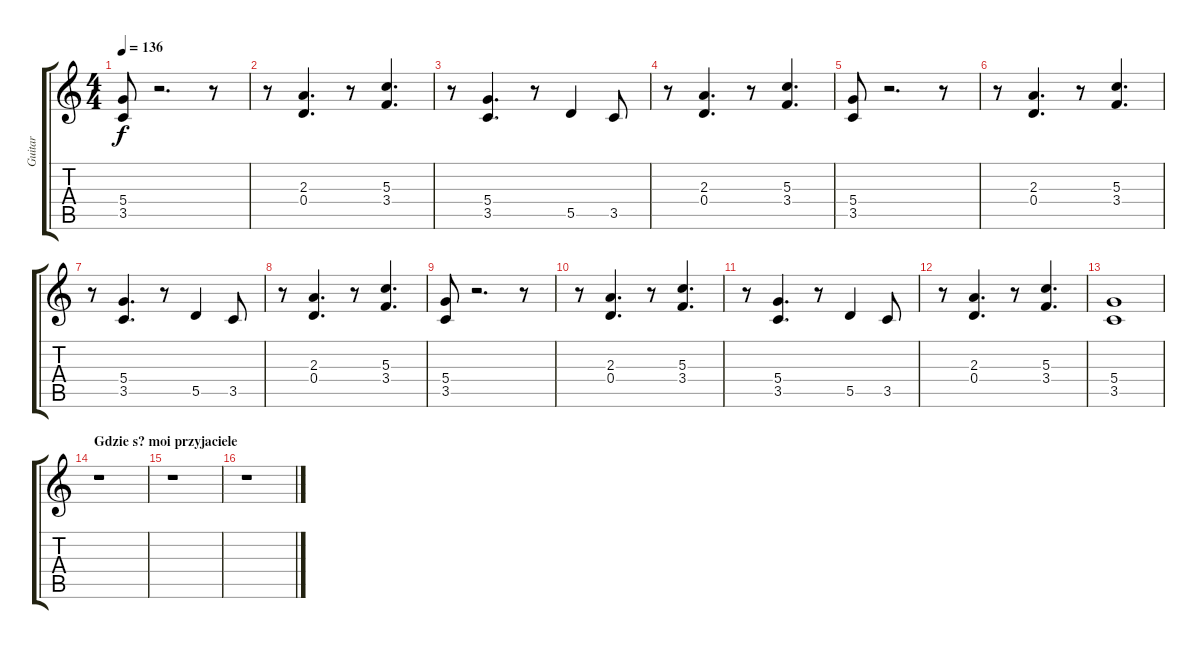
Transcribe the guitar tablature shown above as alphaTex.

\track ("Guitar" "Guitar") {instrument distortionguitar}
\staff {score tabs}
\tuning (E4 B3 G3 D3 A2 E2) {hide}
\ts (4 4)
\tempo 136
\clef g2
\ks c
(5.4 3.5).8{dy f} r.2{d} r.8 |
r.8 (2.3 0.4).4{d} r.8 (5.3 3.4).4{d} |
r.8 (5.4 3.5).4{d} r.8 5.5.4 3.5.8 |
r.8 (2.3 0.4).4{d} r.8 (5.3 3.4).4{d} |
(5.4 3.5).8 r.2{d} r.8 |
r.8 (2.3 0.4).4{d} r.8 (5.3 3.4).4{d} |
r.8 (5.4 3.5).4{d} r.8 5.5.4 3.5.8 |
r.8 (2.3 0.4).4{d} r.8 (5.3 3.4).4{d} |
(5.4 3.5).8 r.2{d} r.8 |
r.8 (2.3 0.4).4{d} r.8 (5.3 3.4).4{d} |
r.8 (5.4 3.5).4{d} r.8 5.5.4 3.5.8 |
r.8 (2.3 0.4).4{d} r.8 (5.3 3.4).4{d} |
(5.4 3.5).1 |
\section ("" "Gdzie s? moi przyjaciele")
r.1 |
r.1 |
r.1
